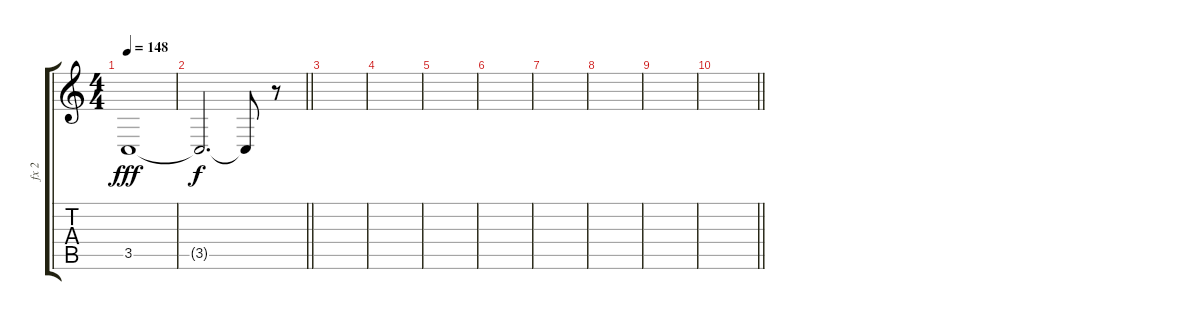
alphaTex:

\track ("fx 2" "fx 2") {instrument lead2sawtooth}
\staff {score tabs}
\tuning (E4 B3 G3 D3 A2 E2) {hide}
\ts (4 4)
\tempo 148
\clef g2
\ks c
3.5.1{dy fff} |
\barLineRight lightlight
3.5{t}.2{d dy f} 3.5{t}.8 r.8 |
\section ("" "")
|
|
|
|
|
|
|
\barLineRight lightlight
